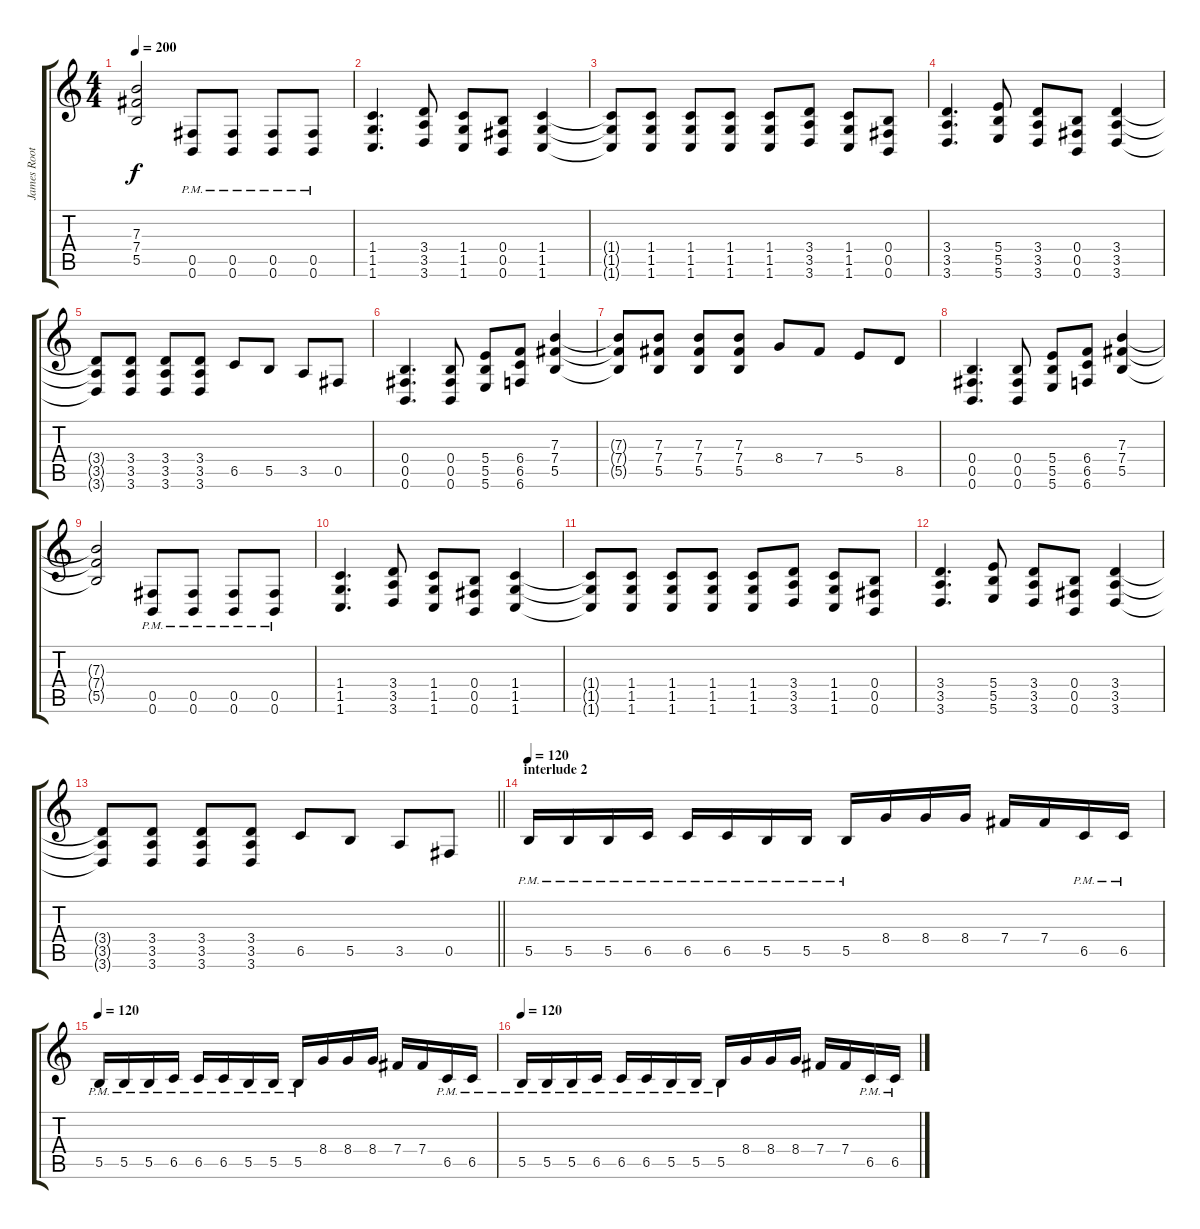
\track ("James Root" "James Root") {instrument distortionguitar}
\staff {score tabs}
\tuning (Db4 Ab3 E3 B2 Gb2 B1) {hide}
\ts (4 4)
\tempo 200
\clef g2
\ks c
(7.3{t} 7.4{t} 5.5{t}).2{dy f} (0.5{pm} 0.6{pm}).8 (0.5{pm} 0.6{pm}).8 (0.5{pm} 0.6{pm}).8 (0.5{pm} 0.6{pm}).8 |
(1.4 1.5 1.6).4{d} (3.4 3.5 3.6).8 (1.4 1.5 1.6).8 (0.4 0.5 0.6).8 (1.4 1.5 1.6).4 |
(1.4{t} 1.5{t} 1.6{t}).8 (1.4 1.5 1.6).8 (1.4 1.5 1.6).8 (1.4 1.5 1.6).8 (1.4 1.5 1.6).8 (3.4 3.5 3.6).8 (1.4 1.5 1.6).8 (0.4 0.5 0.6).8 |
(3.4 3.5 3.6).4{d} (5.4 5.5 5.6).8 (3.4 3.5 3.6).8 (0.4 0.5 0.6).8 (3.4 3.5 3.6).4 |
(3.4{t} 3.5{t} 3.6{t}).8 (3.4 3.5 3.6).8 (3.4 3.5 3.6).8 (3.4 3.5 3.6).8 6.5.8 5.5.8 3.5.8 0.5.8 |
(0.4 0.5 0.6).4{d} (0.4 0.5 0.6).8 (5.4 5.5 5.6).8 (6.4 6.5 6.6).8 (7.3 7.4 5.5).4 |
(7.3{t} 7.4{t} 5.5{t}).8 (7.3 7.4 5.5).8 (7.3 7.4 5.5).8 (7.3 7.4 5.5).8 8.4.8 7.4.8 5.4.8 8.5.8 |
(0.4 0.5 0.6).4{d} (0.4 0.5 0.6).8 (5.4 5.5 5.6).8 (6.4 6.5 6.6).8 (7.3 7.4 5.5).4 |
(7.3{t} 7.4{t} 5.5{t}).2 (0.5{pm} 0.6{pm}).8 (0.5{pm} 0.6{pm}).8 (0.5{pm} 0.6{pm}).8 (0.5{pm} 0.6{pm}).8 |
(1.4 1.5 1.6).4{d} (3.4 3.5 3.6).8 (1.4 1.5 1.6).8 (0.4 0.5 0.6).8 (1.4 1.5 1.6).4 |
(1.4{t} 1.5{t} 1.6{t}).8 (1.4 1.5 1.6).8 (1.4 1.5 1.6).8 (1.4 1.5 1.6).8 (1.4 1.5 1.6).8 (3.4 3.5 3.6).8 (1.4 1.5 1.6).8 (0.4 0.5 0.6).8 |
(3.4 3.5 3.6).4{d} (5.4 5.5 5.6).8 (3.4 3.5 3.6).8 (0.4 0.5 0.6).8 (3.4 3.5 3.6).4 |
\barLineRight lightlight
(3.4{t} 3.5{t} 3.6{t}).8 (3.4 3.5 3.6).8 (3.4 3.5 3.6).8 (3.4 3.5 3.6).8 6.5.8 5.5.8 3.5.8 0.5.8 |
\section ("" "interlude 2")
\tempo 120
5.5{pm}.16 5.5{pm}.16 5.5{pm}.16 6.5{pm}.16 6.5{pm}.16 6.5{pm}.16 5.5{pm}.16 5.5{pm}.16 5.5{pm}.16 8.4.16 8.4.16 8.4.16 7.4.16 7.4.16 6.5{pm}.16 6.5{pm}.16 |
\tempo 120
5.5{pm}.16 5.5{pm}.16 5.5{pm}.16 6.5{pm}.16 6.5{pm}.16 6.5{pm}.16 5.5{pm}.16 5.5{pm}.16 5.5{pm}.16 8.4.16 8.4.16 8.4.16 7.4.16 7.4.16 6.5{pm}.16 6.5{pm}.16 |
\tempo 120
5.5{pm}.16 5.5{pm}.16 5.5{pm}.16 6.5{pm}.16 6.5{pm}.16 6.5{pm}.16 5.5{pm}.16 5.5{pm}.16 5.5{pm}.16 8.4.16 8.4.16 8.4.16 7.4.16 7.4.16 6.5{pm}.16 6.5{pm}.16
